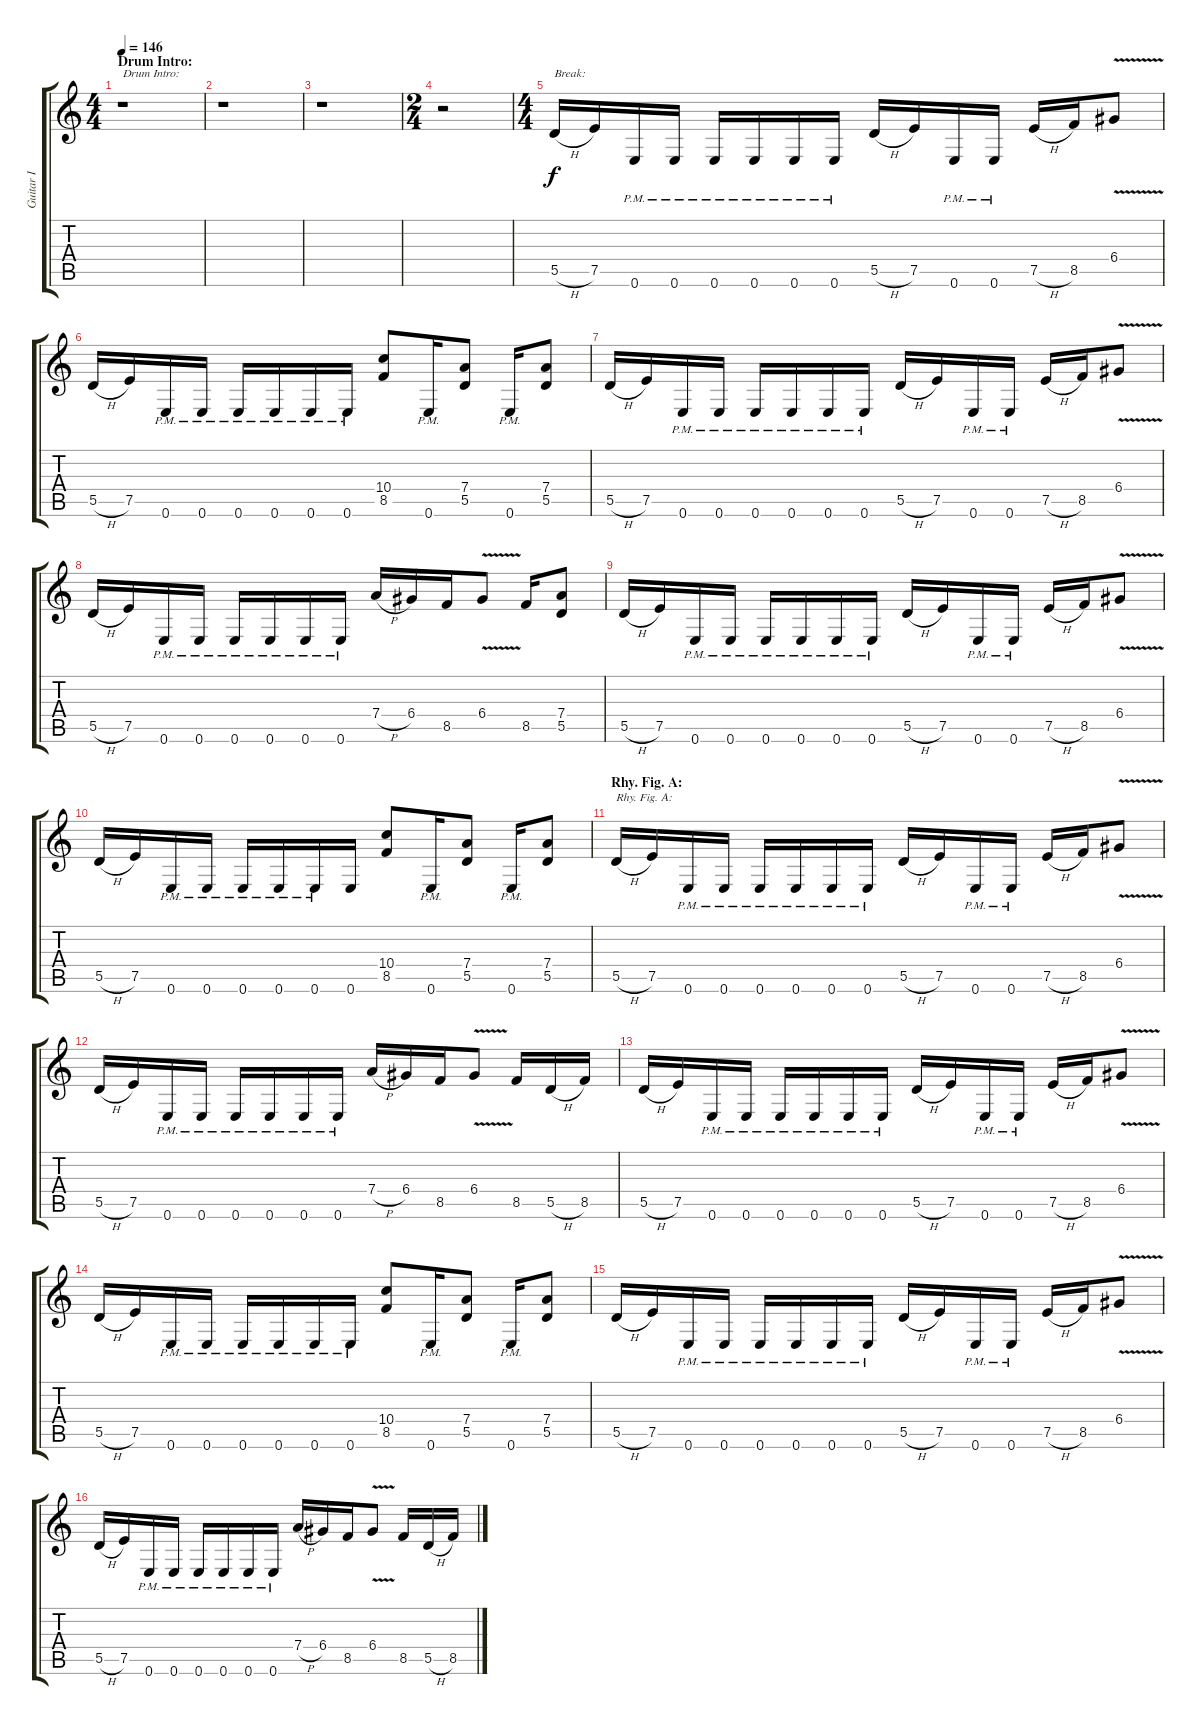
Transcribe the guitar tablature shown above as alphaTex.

\track ("Guitar I" "Guitar I") {instrument distortionguitar}
\staff {score tabs}
\tuning (E4 B3 G3 D3 A2 E2) {hide}
\ts (4 4)
\section ("" "Drum Intro:")
\tempo 146
\clef g2
\ks c
r.1{txt "Drum Intro:" dy f instrument distortionguitar} |
r.1 |
r.1 |
\ts (2 4)
r.2 |
\ts (4 4)
5.5{h}.16{txt "Break:"} 7.5.16 0.6{pm}.16 0.6{pm}.16 0.6{pm}.16 0.6{pm}.16 0.6{pm}.16 0.6{pm}.16 5.5{h}.16 7.5.16 0.6{pm}.16 0.6{pm}.16 7.5{h}.16 8.5.16 6.4{v}.8 |
5.5{h}.16 7.5.16 0.6{pm}.16 0.6{pm}.16 0.6{pm}.16 0.6{pm}.16 0.6{pm}.16 0.6{pm}.16 (10.4 8.5).8 0.6{pm}.16 (7.4 5.5).8 0.6{pm}.16 (7.4 5.5).8 |
5.5{h}.16 7.5.16 0.6{pm}.16 0.6{pm}.16 0.6{pm}.16 0.6{pm}.16 0.6{pm}.16 0.6{pm}.16 5.5{h}.16 7.5.16 0.6{pm}.16 0.6{pm}.16 7.5{h}.16 8.5.16 6.4{v}.8 |
5.5{h}.16 7.5.16 0.6{pm}.16 0.6{pm}.16 0.6{pm}.16 0.6{pm}.16 0.6{pm}.16 0.6{pm}.16 7.4{h}.16 6.4.16 8.5.16 6.4{v}.8 8.5.16 (7.4 5.5).8 |
5.5{h}.16 7.5.16 0.6{pm}.16 0.6{pm}.16 0.6{pm}.16 0.6{pm}.16 0.6{pm}.16 0.6{pm}.16 5.5{h}.16 7.5.16 0.6{pm}.16 0.6{pm}.16 7.5{h}.16 8.5.16 6.4{v}.8 |
5.5{h}.16 7.5.16 0.6{pm}.16 0.6{pm}.16 0.6{pm}.16 0.6{pm}.16 0.6{pm}.16 0.6.16 (10.4 8.5).8 0.6{pm}.16 (7.4 5.5).8 0.6{pm}.16 (7.4 5.5).8 |
\section ("" "Rhy. Fig. A:")
5.5{h}.16{txt "Rhy. Fig. A:"} 7.5.16 0.6{pm}.16 0.6{pm}.16 0.6{pm}.16 0.6{pm}.16 0.6{pm}.16 0.6{pm}.16 5.5{h}.16 7.5.16 0.6{pm}.16 0.6{pm}.16 7.5{h}.16 8.5.16 6.4{v}.8 |
5.5{h}.16 7.5.16 0.6{pm}.16 0.6{pm}.16 0.6{pm}.16 0.6{pm}.16 0.6{pm}.16 0.6{pm}.16 7.4{h}.16 6.4.16 8.5.16 6.4{v}.8 8.5.16 5.5{h}.16 8.5.16 |
5.5{h}.16 7.5.16 0.6{pm}.16 0.6{pm}.16 0.6{pm}.16 0.6{pm}.16 0.6{pm}.16 0.6{pm}.16 5.5{h}.16 7.5.16 0.6{pm}.16 0.6{pm}.16 7.5{h}.16 8.5.16 6.4{v}.8 |
5.5{h}.16 7.5.16 0.6{pm}.16 0.6{pm}.16 0.6{pm}.16 0.6{pm}.16 0.6{pm}.16 0.6{pm}.16 (10.4 8.5).8 0.6{pm}.16 (7.4 5.5).8 0.6{pm}.16 (7.4 5.5).8 |
5.5{h}.16 7.5.16 0.6{pm}.16 0.6{pm}.16 0.6{pm}.16 0.6{pm}.16 0.6{pm}.16 0.6{pm}.16 5.5{h}.16 7.5.16 0.6{pm}.16 0.6{pm}.16 7.5{h}.16 8.5.16 6.4{v}.8 |
5.5{h}.16 7.5.16 0.6{pm}.16 0.6{pm}.16 0.6{pm}.16 0.6{pm}.16 0.6{pm}.16 0.6{pm}.16 7.4{h}.16 6.4.16 8.5.16 6.4{v}.8 8.5.16 5.5{h}.16 8.5.16
